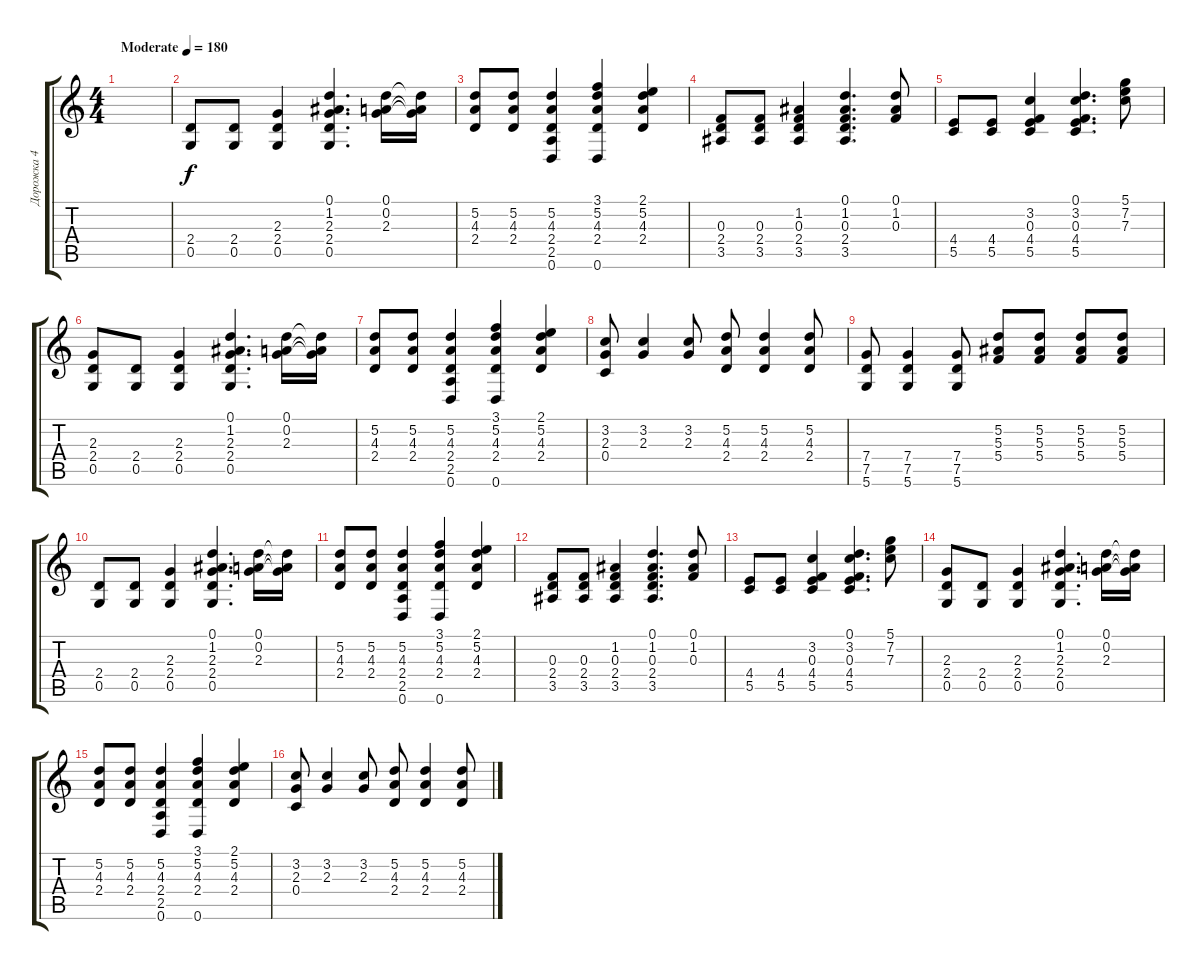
\track ("Дорожка 4" "Дорожка 4") {instrument acousticguitarsteel}
\staff {score tabs}
\tuning (D4 A3 F3 C3 G2 D2) {hide}
\ts (4 4)
\tempo (180 "Moderate")
\clef g2
\ks c
|
(2.4 0.5).8 (2.4 0.5).8 (2.3 2.4 0.5).4 (0.1 1.2 2.3 2.4 0.5).4{d} (0.1 0.2 2.3).16 (0.1{t} 0.2{t} 2.3{t}).16 |
(5.2 4.3 2.4).8 (5.2 4.3 2.4).8 (5.2 4.3 2.4 2.5 0.6).4 (3.1 5.2 4.3 2.4 0.6).4 (2.1 5.2 4.3 2.4).4 |
(0.3 2.4 3.5).8 (0.3 2.4 3.5).8 (1.2 0.3 2.4 3.5).4 (0.1 1.2 0.3 2.4 3.5).4{d} (0.1 1.2 0.3).8 |
(4.4 5.5).8 (4.4 5.5).8 (3.2 0.3 4.4 5.5).4 (0.1 3.2 0.3 4.4 5.5).4{d} (5.1 7.2 7.3).8 |
(2.3 2.4 0.5).8 (2.4 0.5).8 (2.3 2.4 0.5).4 (0.1 1.2 2.3 2.4 0.5).4{d} (0.1 0.2 2.3).16 (0.1{t} 0.2{t} 2.3{t}).16 |
(5.2 4.3 2.4).8 (5.2 4.3 2.4).8 (5.2 4.3 2.4 2.5 0.6).4 (3.1 5.2 4.3 2.4 0.6).4 (2.1 5.2 4.3 2.4).4 |
(3.2 2.3 0.4).8 (3.2 2.3).4 (3.2 2.3).8 (5.2 4.3 2.4).8 (5.2 4.3 2.4).4 (5.2 4.3 2.4).8 |
(7.4 7.5 5.6).8 (7.4 7.5 5.6).4 (7.4 7.5 5.6).8 (5.2 5.3 5.4).8 (5.2 5.3 5.4).8 (5.2 5.3 5.4).8 (5.2 5.3 5.4).8 |
(2.4 0.5).8 (2.4 0.5).8 (2.3 2.4 0.5).4 (0.1 1.2 2.3 2.4 0.5).4{d} (0.1 0.2 2.3).16 (0.1{t} 0.2{t} 2.3{t}).16 |
(5.2 4.3 2.4).8 (5.2 4.3 2.4).8 (5.2 4.3 2.4 2.5 0.6).4 (3.1 5.2 4.3 2.4 0.6).4 (2.1 5.2 4.3 2.4).4 |
(0.3 2.4 3.5).8 (0.3 2.4 3.5).8 (1.2 0.3 2.4 3.5).4 (0.1 1.2 0.3 2.4 3.5).4{d} (0.1 1.2 0.3).8 |
(4.4 5.5).8 (4.4 5.5).8 (3.2 0.3 4.4 5.5).4 (0.1 3.2 0.3 4.4 5.5).4{d} (5.1 7.2 7.3).8 |
(2.3 2.4 0.5).8 (2.4 0.5).8 (2.3 2.4 0.5).4 (0.1 1.2 2.3 2.4 0.5).4{d} (0.1 0.2 2.3).16 (0.1{t} 0.2{t} 2.3{t}).16 |
(5.2 4.3 2.4).8 (5.2 4.3 2.4).8 (5.2 4.3 2.4 2.5 0.6).4 (3.1 5.2 4.3 2.4 0.6).4 (2.1 5.2 4.3 2.4).4 |
(3.2 2.3 0.4).8{volume 7} (3.2 2.3).4 (3.2 2.3).8 (5.2 4.3 2.4).8 (5.2 4.3 2.4).4 (5.2 4.3 2.4).8
